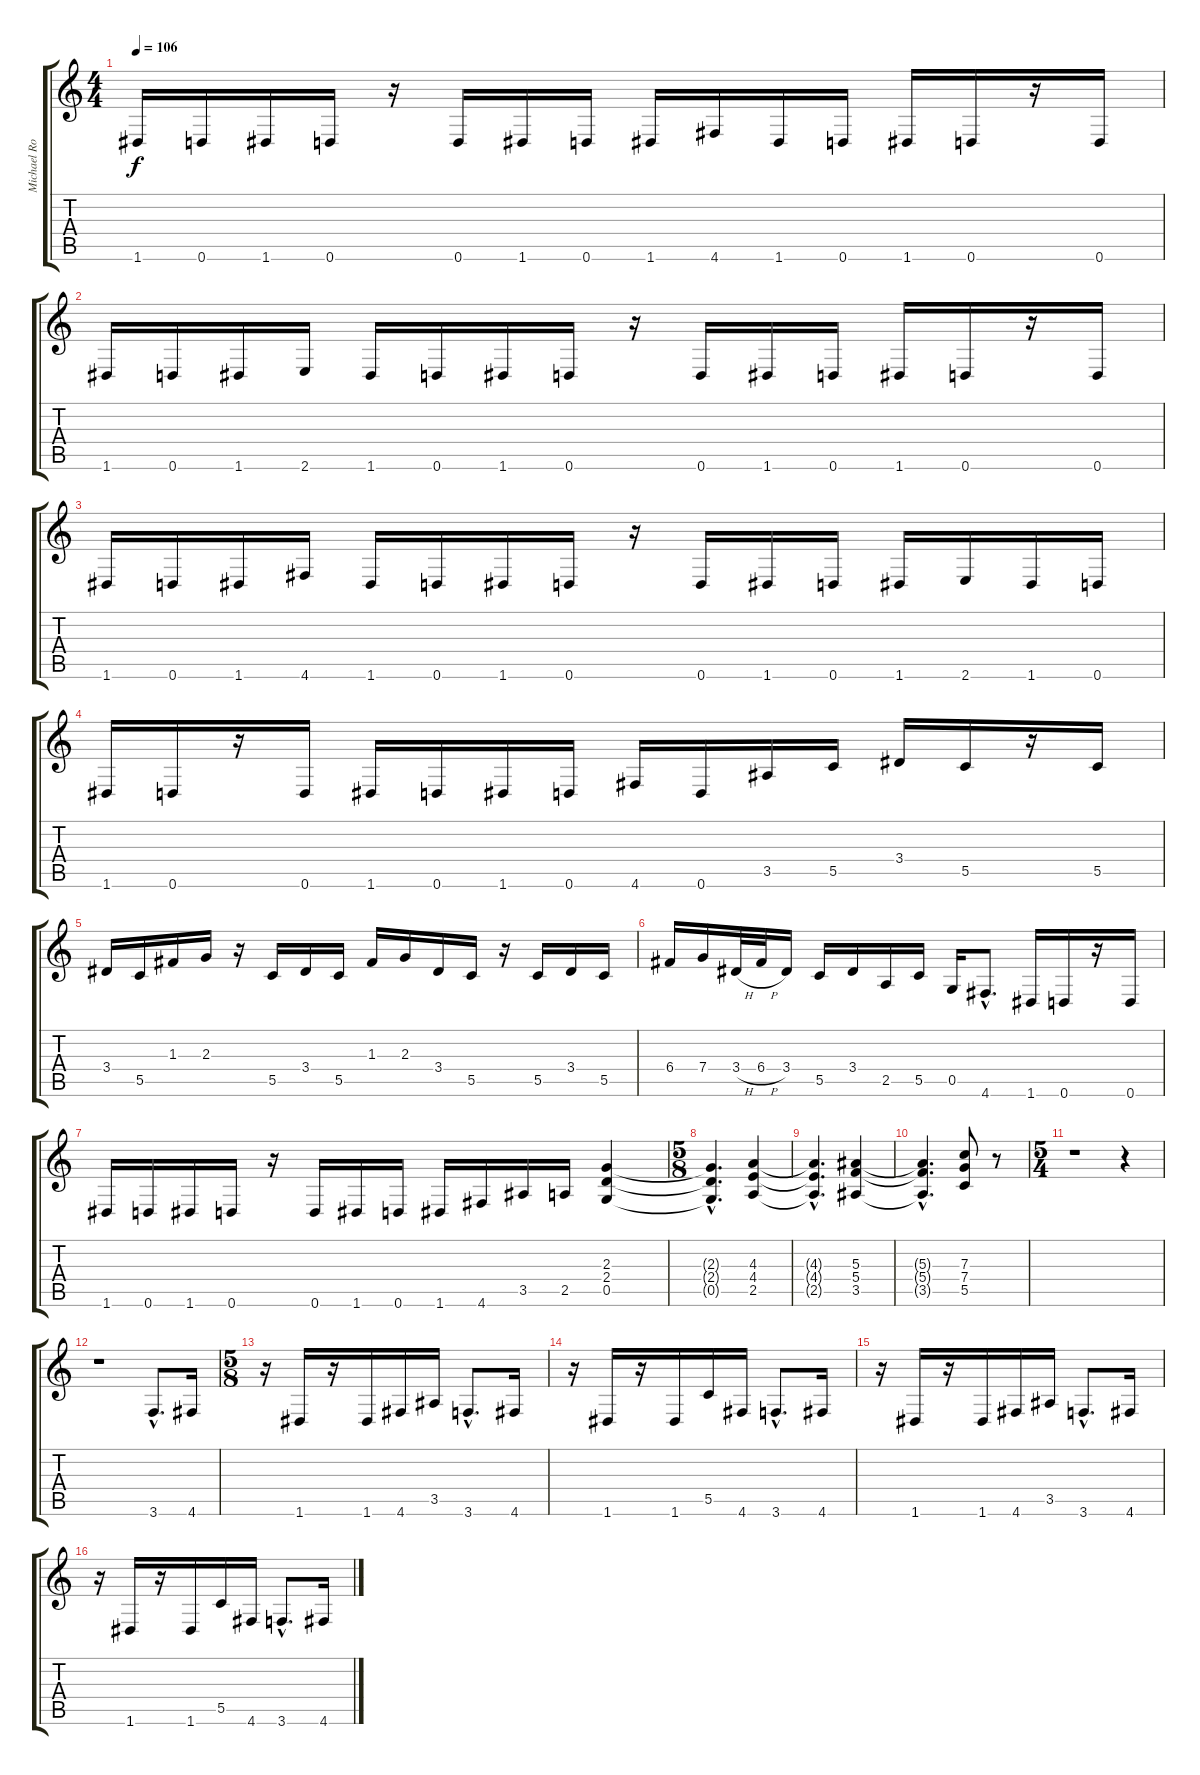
\track ("Michael Romeo" "Michael Ro") {instrument distortionguitar}
\staff {score tabs}
\tuning (D4 A3 F3 C3 G2 D2) {hide}
\ts (4 4)
\tempo 106
\clef g2
\ks c
1.6.16{dy f} 0.6.16 1.6.16 0.6.16 r.16 0.6.16 1.6.16 0.6.16 1.6.16 4.6.16 1.6.16 0.6.16 1.6.16 0.6.16 r.16 0.6.16 |
1.6.16 0.6.16 1.6.16 2.6.16 1.6.16 0.6.16 1.6.16 0.6.16 r.16 0.6.16 1.6.16 0.6.16 1.6.16 0.6.16 r.16 0.6.16 |
1.6.16 0.6.16 1.6.16 4.6.16 1.6.16 0.6.16 1.6.16 0.6.16 r.16 0.6.16 1.6.16 0.6.16 1.6.16 2.6.16 1.6.16 0.6.16 |
1.6.16 0.6.16 r.16 0.6.16 1.6.16 0.6.16 1.6.16 0.6.16 4.6.16 0.6.16 3.5.16 5.5.16 3.4.16 5.5.16 r.16 5.5.16 |
3.4.16 5.5.16 1.3.16 2.3.16 r.16 5.5.16 3.4.16 5.5.16 1.3.16 2.3.16 3.4.16 5.5.16 r.16 5.5.16 3.4.16 5.5.16 |
6.4.16 7.4.16 3.4{h}.32 6.4{h}.32 3.4.16 5.5.16 3.4.16 2.5.16 5.5.16 0.5.16 4.6{hac}.8{d} 1.6.16 0.6.16 r.16 0.6.16 |
1.6.16 0.6.16 1.6.16 0.6.16 r.16 0.6.16 1.6.16 0.6.16 1.6.16 4.6.16 3.5.16 2.5.16 (2.3 2.4 0.5).4 |
\ts (5 8)
(2.3{hac t} 2.4{hac t} 0.5{hac t}).4{d} (4.3 4.4 2.5).4 |
(4.3{hac t} 4.4{hac t} 2.5{hac t}).4{d} (5.3 5.4 3.5).4 |
(5.3{hac t} 5.4{hac t} 3.5{hac t}).4{d} (7.3 7.4 5.5).8 r.8 |
\ts (5 4)
r.1 r.4 |
r.1 3.6{hac}.8{d} 4.6.16 |
\ts (5 8)
r.16 1.6.16 r.16 1.6.16 4.6.16 3.5.16 3.6{hac}.8{d} 4.6.16 |
r.16 1.6.16 r.16 1.6.16 5.5.16 4.6.16 3.6{hac}.8{d} 4.6.16 |
r.16 1.6.16 r.16 1.6.16 4.6.16 3.5.16 3.6{hac}.8{d} 4.6.16 |
r.16 1.6.16 r.16 1.6.16 5.5.16 4.6.16 3.6{hac}.8{d} 4.6.16
